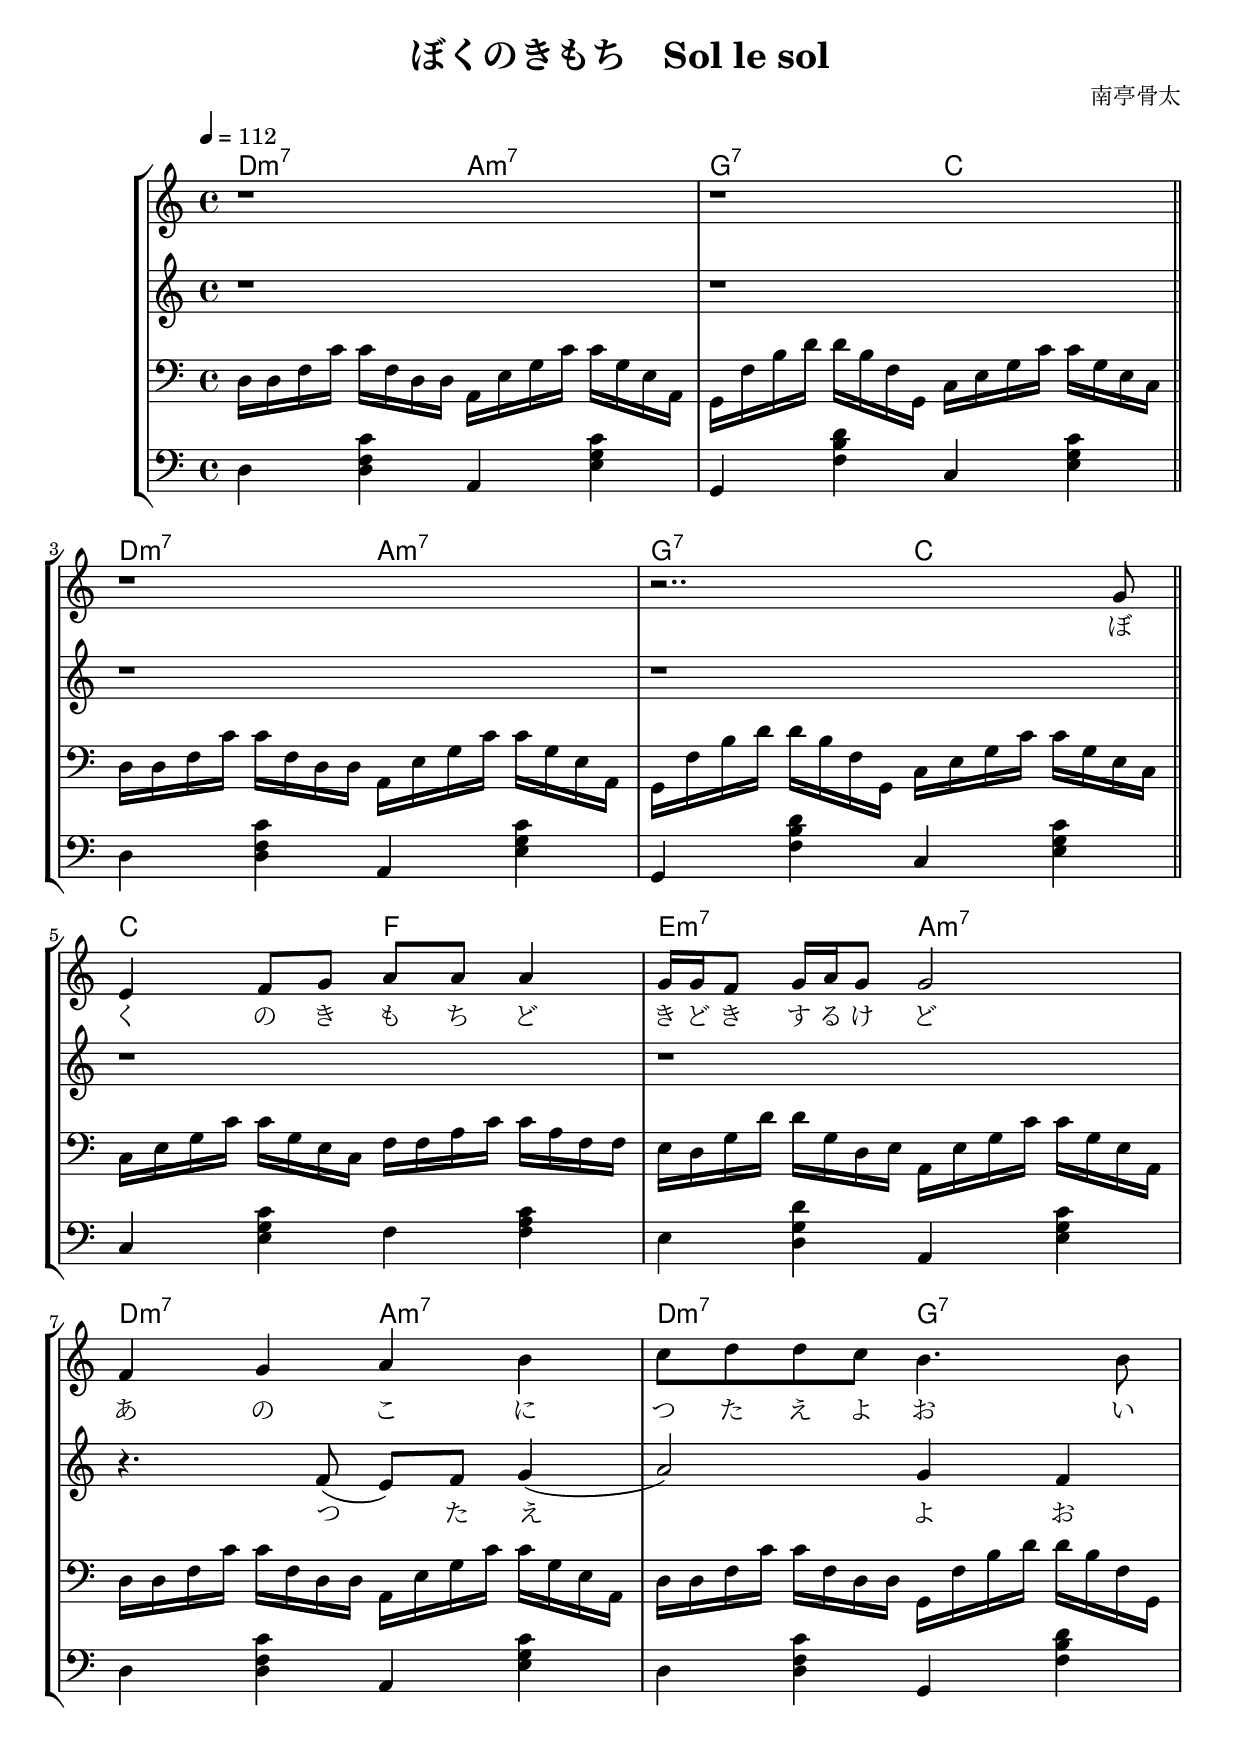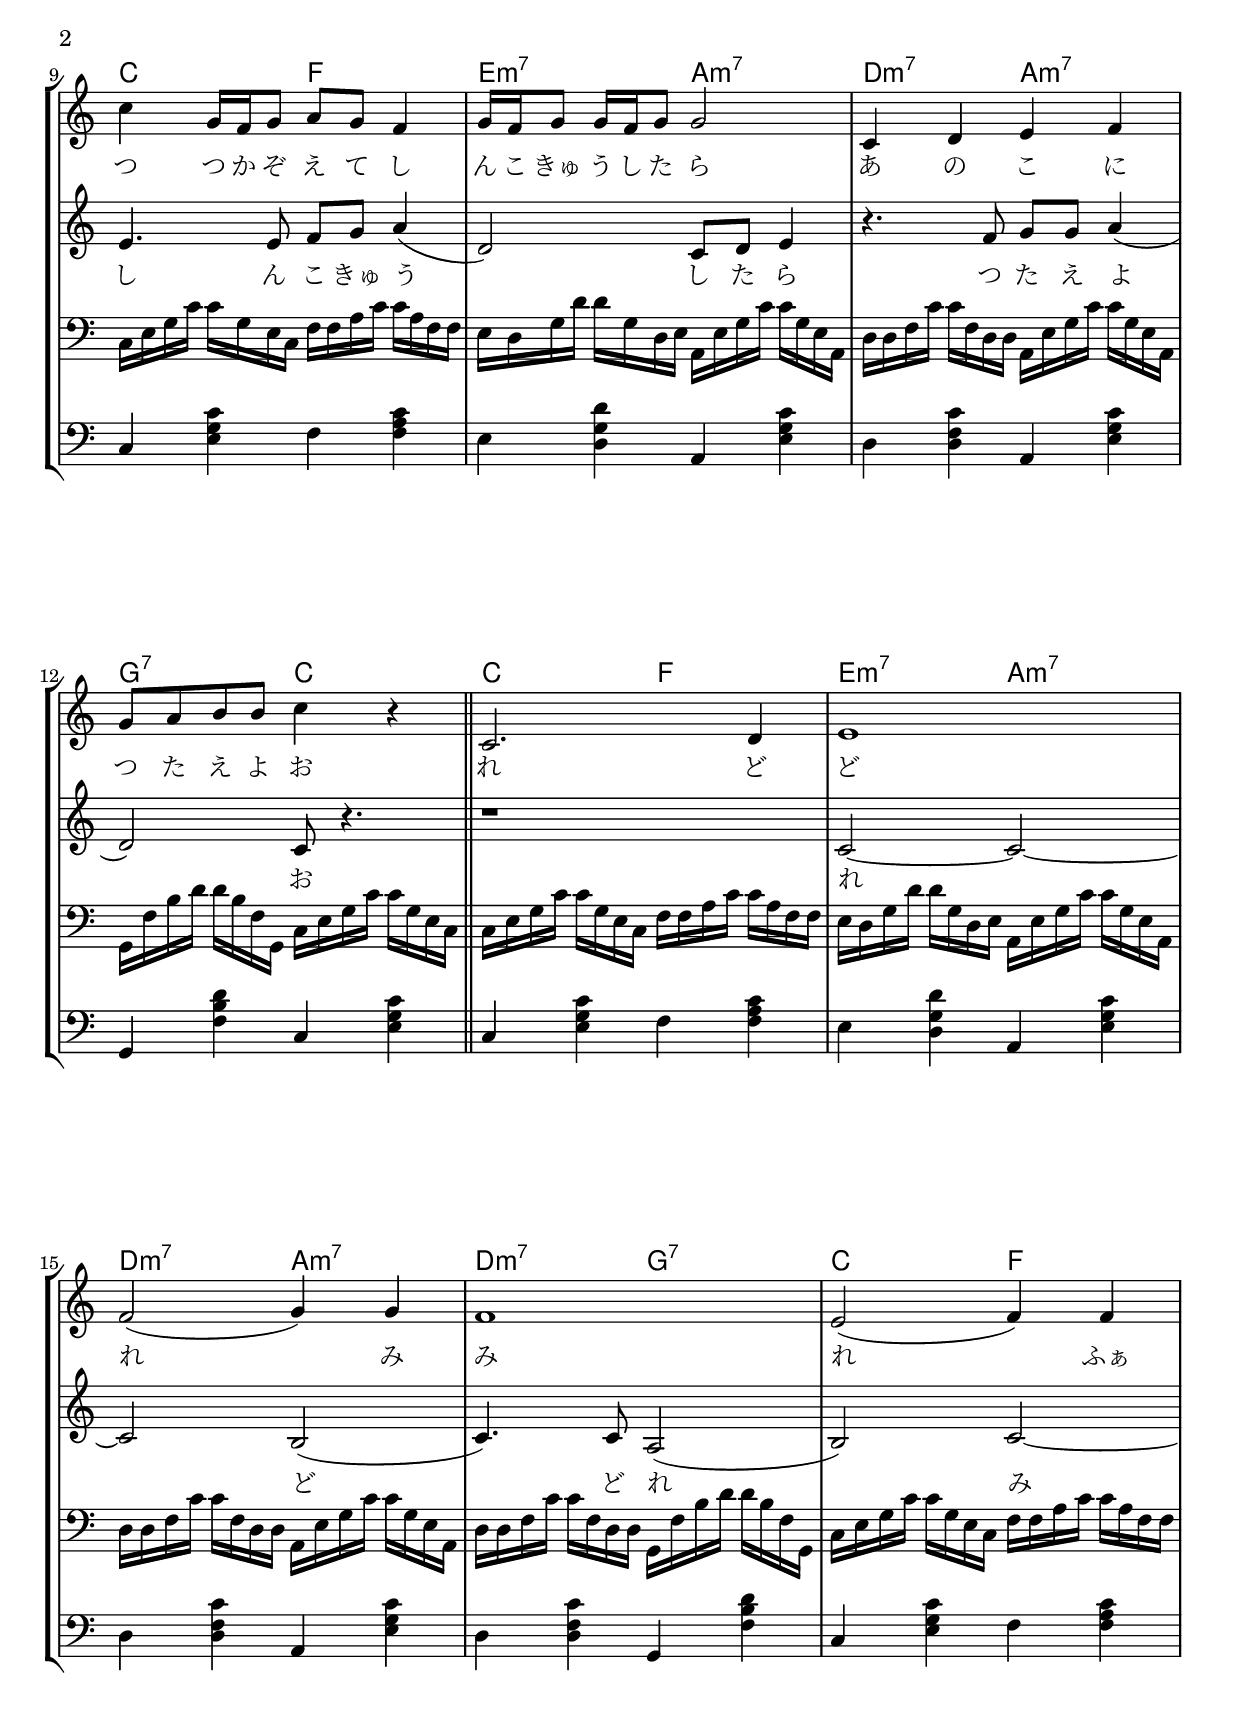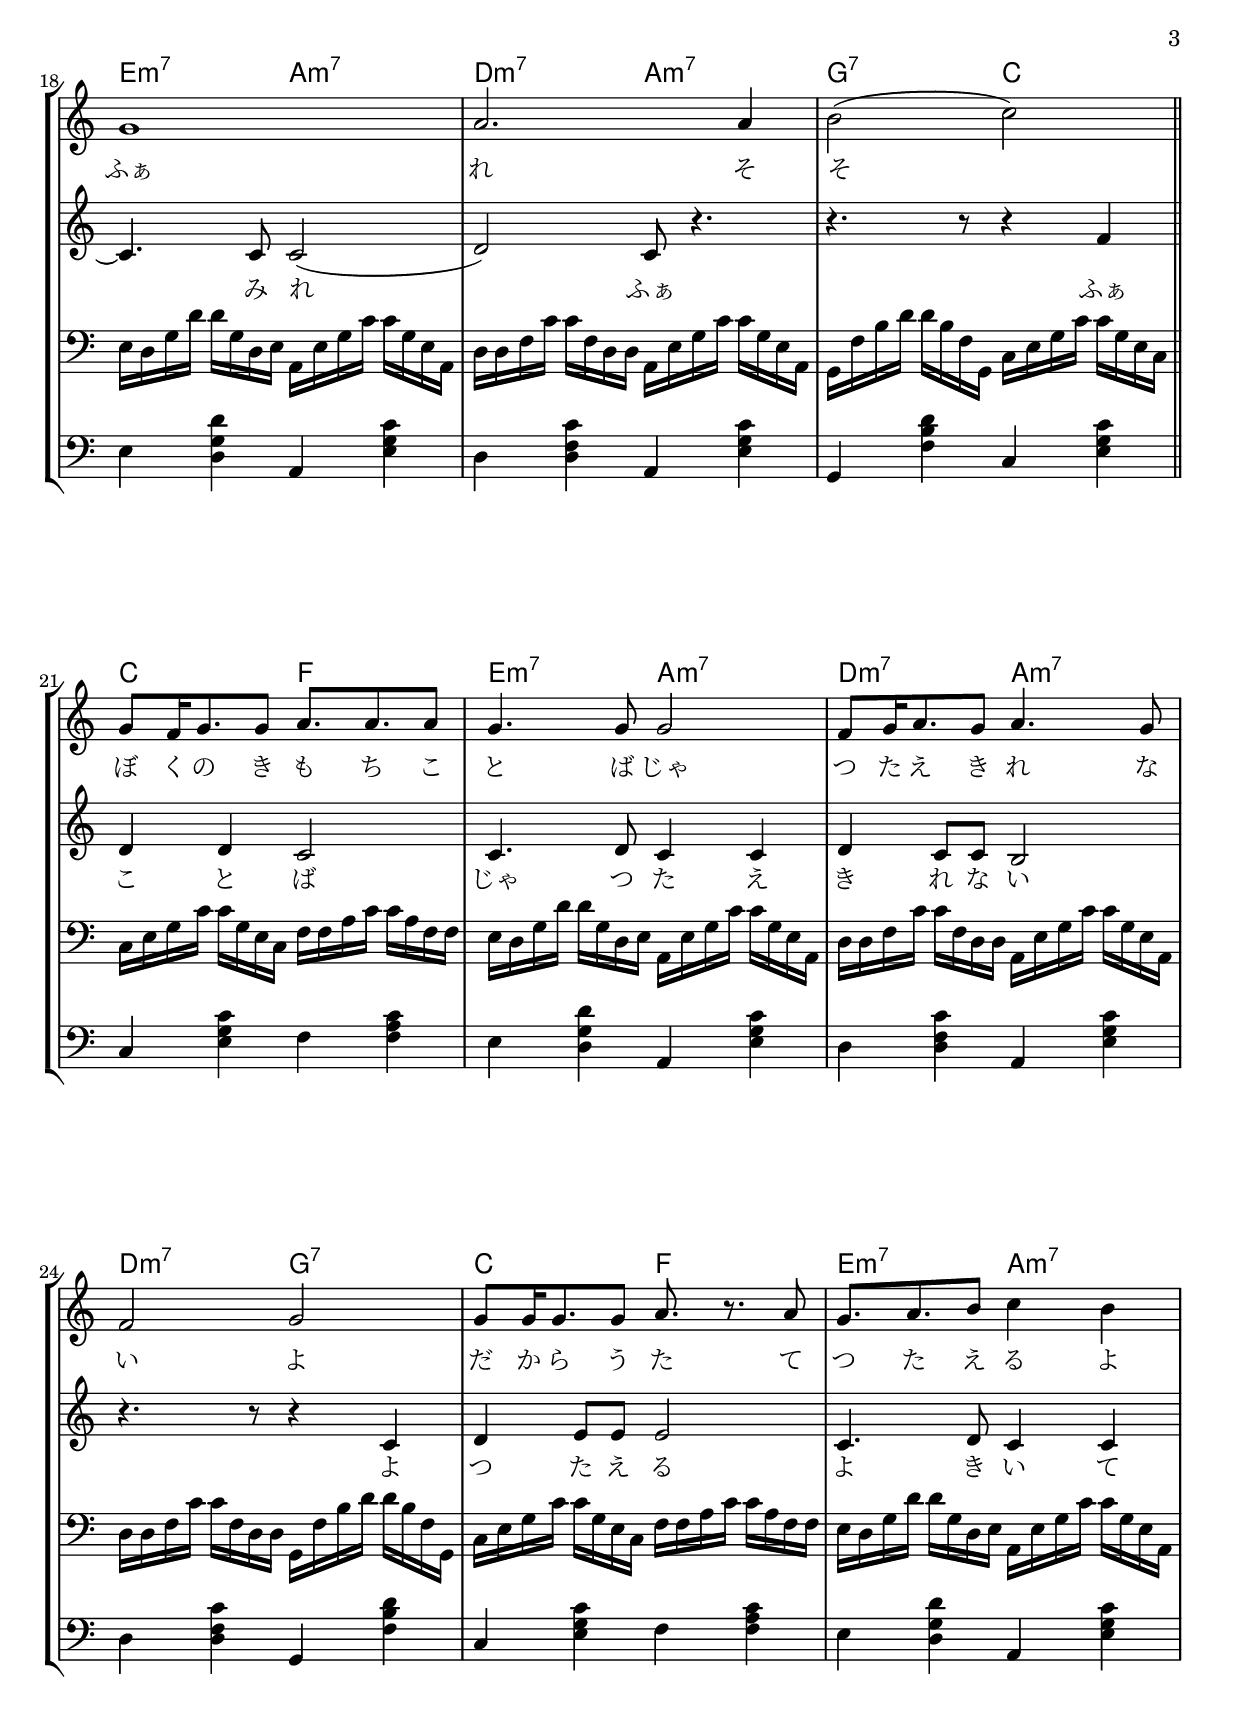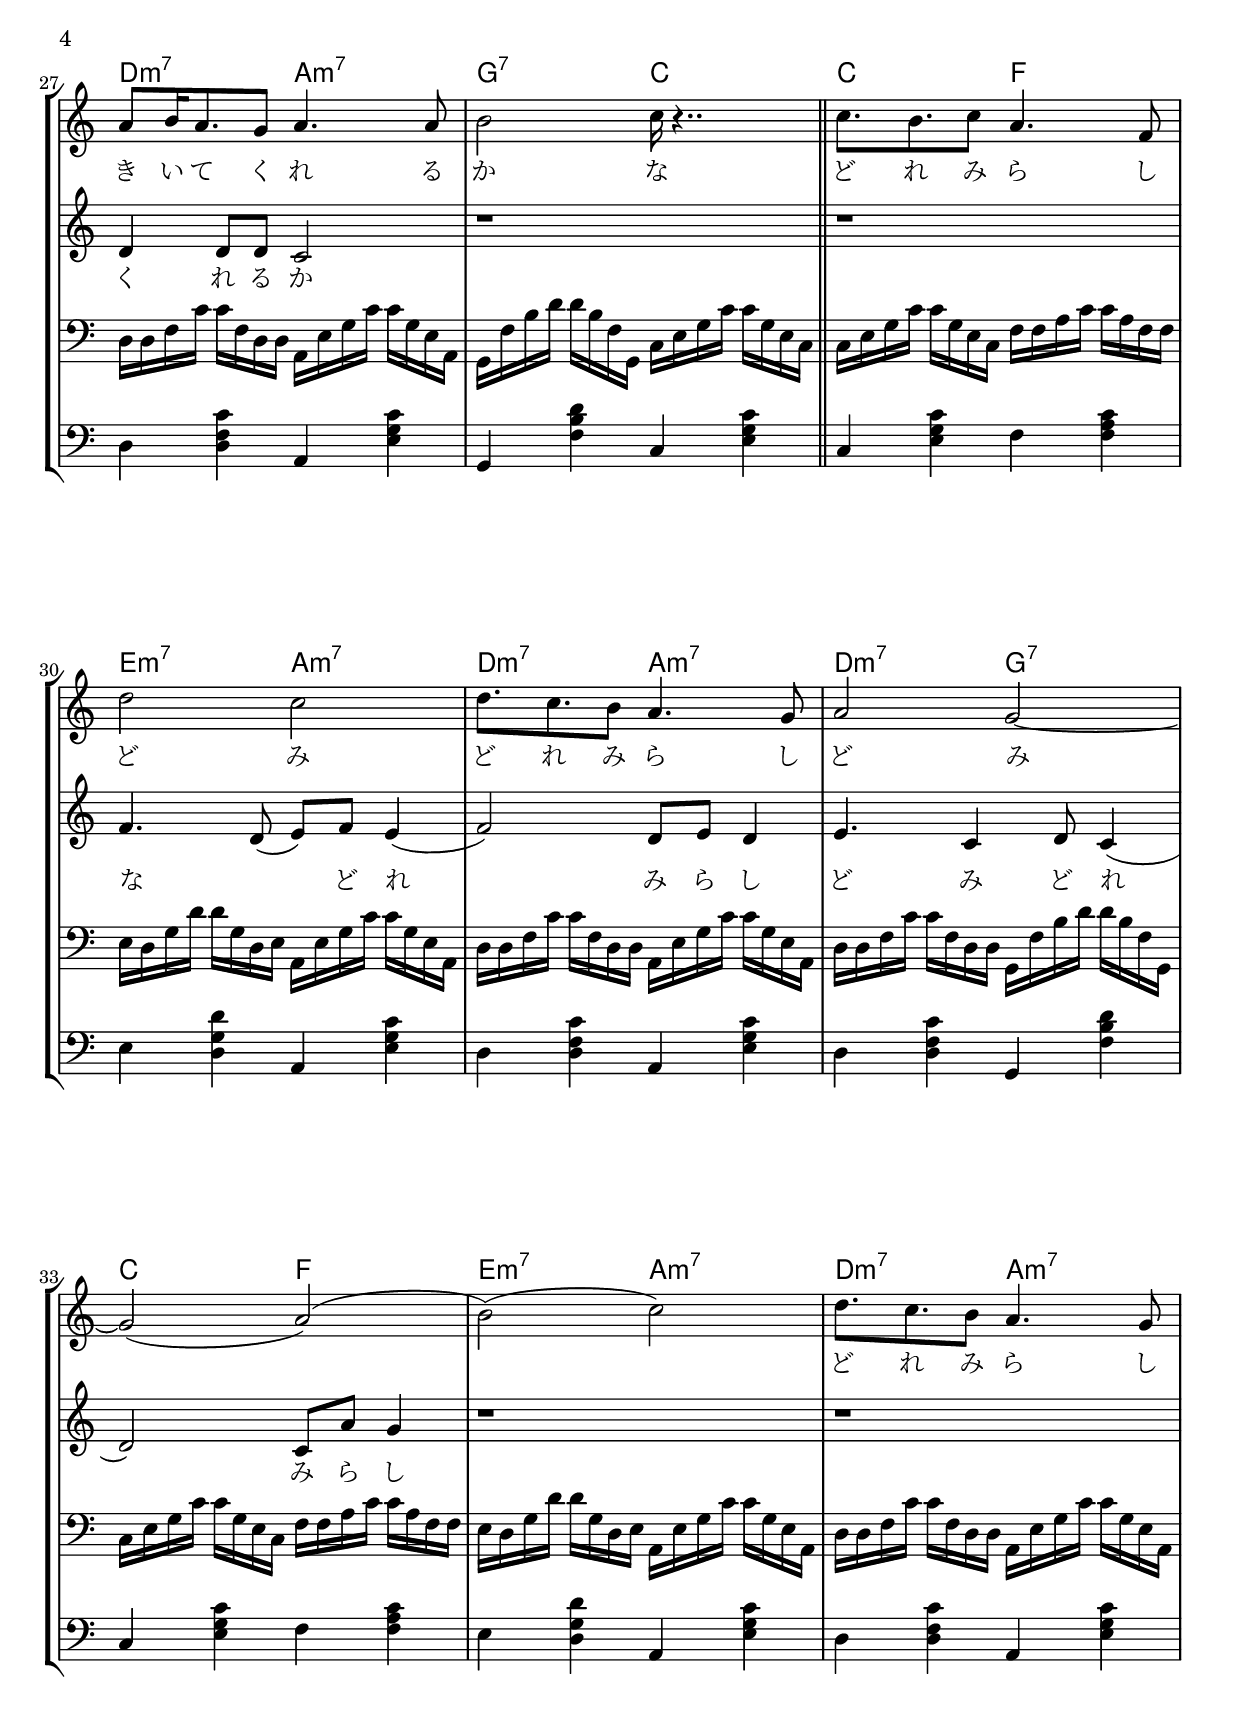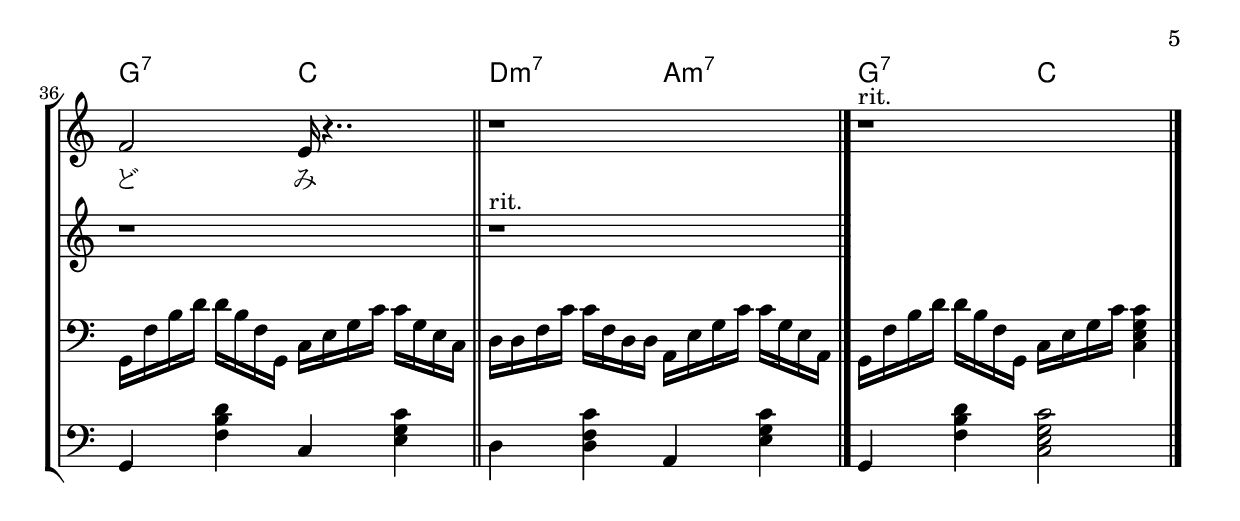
\version "2.12.1"

\header {
	title = \markup {"ぼくのきもち　Sol le sol"}
	composer = \markup \center-column {南亭骨太}
}

harmony = \chordmode {
	d2:min7 a:min7 g:7 c 

	d:min7 a:min7 g:7 c 

	c f e:min7 a:min7 d:min7 a:min7 d:min7 g:7 c f e:min7 a:min7 d:min7 a:min7 g:7 c 

	c f e:min7 a:min7 d:min7 a:min7 d:min7 g:7 c f e:min7 a:min7 d:min7 a:min7 g:7 c 

	c f e:min7 a:min7 d:min7 a:min7 d:min7 g:7 c f e:min7 a:min7 d:min7 a:min7 g:7 c 

	c f e:min7 a:min7 d:min7 a:min7 d:min7 g:7 c f e:min7 a:min7 d:min7 a:min7 g:7 c 

	d:min7 a:min7 g:7 c 
}

melody = {
	\key c \major
	\tempo 4 = 112
	r1 | r1   
	r1 | r2.. 
	\set Staff.midiInstrument = #"fss0.42"
	g'8 
	e'4  f'8  g'8  a'8  a'8  a'4 
	g'16  g'16  f'8  g'16  a'16  g'8  g'2 
	f'4  g'4  a'4  b'4 
	c''8  d''8  d''8  c''8  b'4.  b'8 
	c''4  g'16  f'16  g'8  a'8  g'8  f'4 
	g'16  f'16  g'8  g'16  f'16  g'8  g'2 
	c'4  d'4  e'4  f'4 
	g'8  a'8  b'8  b'8  c''4  	r4 	\set Staff.midiInstrument = #"fss0.35"
	 c'2.  d'4 
	e'1 
	f'2  (g'4)  g'4 
	f'1 
	e'2  (f'4)  f'4 
	g'1 
	a'2.  a'4 
	b'2  (c''2)
	\set Staff.midiInstrument = #"fss0.42"
	g'8  f'16  g'8.  g'8  a'8.  a'8.  a'8 
	g'4.  g'8  g'2 
	f'8  g'16  a'8.  g'8  a'4.  g'8 
	f'2  g'2 
	g'8  g'16  g'8.  g'8  a'8.  r8.  a'8 
	g'8.  a'8.  b'8  c''4  b'4 
	a'8  b'16  a'8.  g'8  a'4.  a'8 
	b'2  c''16  	r4.. 	\set Staff.midiInstrument = #"fss0.42"
	c''8.  b'8.  c''8  a'4.  f'8 
	d''2  c''2 
	d''8.  c''8.  b'8  a'4.  g'8 
	a'2  g'2~ 
	g'2  (a'2) 
	(b'2)  (c''2) 
	d''8.  c''8.  b'8  a'4.  g'8 
	f'2  e'16  	r4.. 	r1 | r1^"rit." \bar "|."
}

words = \lyricmode {
	
	
	ぼ  く  の  き  も  ち  ど  き  ど  き  す  る  け  ど  あ  の  こ  に  つ  た  え  よ  お  い  つ  つ  か  ぞ  え  て  し  ん  こ  きゅ  う  し  た  ら  あ  の  こ  に  つ  た  え  よ  お  
	れ  ど  ど  れ  み  み  れ  ふぁ  ふぁ  れ  そ  そ  
	ぼ  く  の  き  も  ち  こ  と  ば  じゃ  つ  た  え  き  れ  な  い  よ  だ  か  ら  う  た  て  つ  た  え  る  よ  き  い  て  く  れ  る  か  な  
	ど  れ  み  ら  し  ど  み  ど  れ  み  ら  し  ど  み  ど  れ  み  ら  し  ど  み  
	
}

secondmelody = {
	\key c \major
	\tempo 4 = 112
	r1 | r1   
	r1 | r1   
	\set Staff.midiInstrument = #"mmi0.38"
	r1
r1 ~ 
	r4.  f'8  (e'8)  f'8  g'4 
	(a'2)  g'4  f'4 
	e'4.  e'8  f'8  g'8  a'4 
	(d'2)  c'8  d'8  e'4 
	r4.  f'8  g'8  g'8  a'4 
	(d'2)  c'8  	r4. 	\set Staff.midiInstrument = #"mmi0.42"
	r1
 ~ 
	c'2  c'2~ 
	c'2  b2 
	(c'4.)  c'8  a2 
	(b2)  c'2~ 
	c'4.  c'8  c'2 
	(d'2)  c'8  	r4. 	\set Staff.midiInstrument = #"mmi0.38"
	r4.  r8  r4  f'4 
	d'4  d'4  c'2 
	c'4.  d'8  c'4  c'4 
	d'4  c'8  c'8  b2 
	r4.  r8  r4  c'4 
	d'4  e'8  e'8  e'2 
	c'4.  d'8  c'4  c'4 
	d'4  d'8  d'8  c'2
	\set Staff.midiInstrument = #"mmi0.42"
	r1
r1 ~ 
	f'4.  d'8  (e'8)  f'8  e'4 
	(f'2)  d'8  e'8  d'4 
	e'4.  c'4  d'8  c'4 
	(d'2)  c'8  a'8  g'4
	r1 r1 	r1 | r1^"rit." \bar "|."
}

secondwords = \lyricmode {
	
	
	つ  た  え  よ  お  し  ん  こ  きゅ  う  し  た  ら  つ  た  え  よ  お  
	れ  ど  ど  れ  み  み  れ  ふぁ  ふぁ  
	こ  と  ば  じゃ  つ  た  え  き  れ  な  い  よ  つ  た  え  る  よ  き  い  て  く  れ  る  か  な  
	ど  れ  み  ら  し  ど  み  ど  れ  み  ら  し  ど  み  
	
}

tempochange = {
	\tempo 4 = 112
	r1 | r1 \bar "||"
	\tempo 4 = 112
	r1 | r1 \bar "||"
	\tempo 4 = 112
	r1 | r1 | r1 | r1 | r1 | r1 | r1 | r1 \bar "||"
	\tempo 4 = 112
	r1 | r1 | r1 | r1 | r1 | r1 | r1 | r1 \bar "||"
	\tempo 4 = 112
	r1 | r1 | r1 | r1 | r1 | r1 | r1 | r1 \bar "||"
	\tempo 4 = 112
	r1 | r1 | r1 | r1 | r1 | r1 | r1 | r1 \bar "||"
	\tempo 4 = 112
	r1 | \tempo 4 = 84 r2 \tempo 4 = 74 r2 \bar "|."
}

mainacc = {
	\clef bass
	\set Staff.midiInstrument = #"Banjo"
	\key c \major
	\tempo 4 = 112
	d16 d f c' c' f d d
	a,16 e g c' c' g e a,
	g,16 f b d' d' b f g,
	c16 e g c' c' g e c
	\bar "||"

	\set Staff.midiInstrument = #"Banjo"
	d16 d f c' c' f d d
	a,16 e g c' c' g e a,
	g,16 f b d' d' b f g,
	c16 e g c' c' g e c
	\bar "||"

	\set Staff.midiInstrument = #"Banjo"
	c16 e g c' c' g e c
	f16 f a c' c' a f f
	e16 d g d' d' g d e
	a,16 e g c' c' g e a,
	d16 d f c' c' f d d
	a,16 e g c' c' g e a,
	d16 d f c' c' f d d
	g,16 f b d' d' b f g,
	c16 e g c' c' g e c
	f16 f a c' c' a f f
	e16 d g d' d' g d e
	a,16 e g c' c' g e a,
	d16 d f c' c' f d d
	a,16 e g c' c' g e a,
	g,16 f b d' d' b f g,
	c16 e g c' c' g e c
	\bar "||"

	\set Staff.midiInstrument = #"Banjo"
	c16 e g c' c' g e c
	f16 f a c' c' a f f
	e16 d g d' d' g d e
	a,16 e g c' c' g e a,
	d16 d f c' c' f d d
	a,16 e g c' c' g e a,
	d16 d f c' c' f d d
	g,16 f b d' d' b f g,
	c16 e g c' c' g e c
	f16 f a c' c' a f f
	e16 d g d' d' g d e
	a,16 e g c' c' g e a,
	d16 d f c' c' f d d
	a,16 e g c' c' g e a,
	g,16 f b d' d' b f g,
	c16 e g c' c' g e c
	\bar "||"

	\set Staff.midiInstrument = #"Banjo"
	c16 e g c' c' g e c
	f16 f a c' c' a f f
	e16 d g d' d' g d e
	a,16 e g c' c' g e a,
	d16 d f c' c' f d d
	a,16 e g c' c' g e a,
	d16 d f c' c' f d d
	g,16 f b d' d' b f g,
	c16 e g c' c' g e c
	f16 f a c' c' a f f
	e16 d g d' d' g d e
	a,16 e g c' c' g e a,
	d16 d f c' c' f d d
	a,16 e g c' c' g e a,
	g,16 f b d' d' b f g,
	c16 e g c' c' g e c
	\bar "||"

	\set Staff.midiInstrument = #"Banjo"
	c16 e g c' c' g e c
	f16 f a c' c' a f f
	e16 d g d' d' g d e
	a,16 e g c' c' g e a,
	d16 d f c' c' f d d
	a,16 e g c' c' g e a,
	d16 d f c' c' f d d
	g,16 f b d' d' b f g,
	c16 e g c' c' g e c
	f16 f a c' c' a f f
	e16 d g d' d' g d e
	a,16 e g c' c' g e a,
	d16 d f c' c' f d d
	a,16 e g c' c' g e a,
	g,16 f b d' d' b f g,
	c16 e g c' c' g e c
	\bar "||"

	\set Staff.midiInstrument = #"Banjo"
	d16 d f c' c' f d d
	a,16 e g c' c' g e a,
	g,16 f b d' d' b f g,
	c16 e g c' <c e g c'>4
	\bar "|."
}

subacc = {
	\clef bass
	\set Staff.midiInstrument = #"Lead 4 (chiff)"
	\key c \major
	\tempo 4 = 112
	d4 <d f c'>4
	a,4 <e g c'>4
	g,4 <f b d'>4
	c4 <e g c'>4
	\bar "||"

	\set Staff.midiInstrument = #"Woodblock"
	d4 <d f c'>4
	a,4 <e g c'>4
	g,4 <f b d'>4
	c4 <e g c'>4
	\bar "||"

	\set Staff.midiInstrument = #"Lead 4 (chiff)"
	c4 <e g c'>4
	f4 <f a c'>4
	e4 <d g d'>4
	a,4 <e g c'>4
	d4 <d f c'>4
	a,4 <e g c'>4
	d4 <d f c'>4
	g,4 <f b d'>4
	c4 <e g c'>4
	f4 <f a c'>4
	e4 <d g d'>4
	a,4 <e g c'>4
	d4 <d f c'>4
	a,4 <e g c'>4
	g,4 <f b d'>4
	c4 <e g c'>4
	\bar "||"

	\set Staff.midiInstrument = #"Woodblock"
	c4 <e g c'>4
	f4 <f a c'>4
	e4 <d g d'>4
	a,4 <e g c'>4
	d4 <d f c'>4
	a,4 <e g c'>4
	d4 <d f c'>4
	g,4 <f b d'>4
	c4 <e g c'>4
	f4 <f a c'>4
	e4 <d g d'>4
	a,4 <e g c'>4
	d4 <d f c'>4
	a,4 <e g c'>4
	g,4 <f b d'>4
	c4 <e g c'>4
	\bar "||"

	\set Staff.midiInstrument = #"Lead 4 (chiff)"
	c4 <e g c'>4
	f4 <f a c'>4
	e4 <d g d'>4
	a,4 <e g c'>4
	d4 <d f c'>4
	a,4 <e g c'>4
	d4 <d f c'>4
	g,4 <f b d'>4
	c4 <e g c'>4
	f4 <f a c'>4
	e4 <d g d'>4
	a,4 <e g c'>4
	d4 <d f c'>4
	a,4 <e g c'>4
	g,4 <f b d'>4
	c4 <e g c'>4
	\bar "||"

	\set Staff.midiInstrument = #"Lead 4 (chiff)"
	c4 <e g c'>4
	f4 <f a c'>4
	e4 <d g d'>4
	a,4 <e g c'>4
	d4 <d f c'>4
	a,4 <e g c'>4
	d4 <d f c'>4
	g,4 <f b d'>4
	c4 <e g c'>4
	f4 <f a c'>4
	e4 <d g d'>4
	a,4 <e g c'>4
	d4 <d f c'>4
	a,4 <e g c'>4
	g,4 <f b d'>4
	c4 <e g c'>4
	\bar "||"

	\set Staff.midiInstrument = #"Lead 4 (chiff)"
	d4 <d f c'>4
	a,4 <e g c'>4
	g,4 <f b d'>4
	<c e g c'>2
	\bar "|."
}

percA = {
	\drummode {
	r1 |r1 \bar "||"
	r1 |r1 \bar "||"
	r1 |r1 |r1 |r1 |r1 |r1 |r1 |r1 \bar "||"
	r1 |r1 |r1 |r1 |r1 |r1 |r1 |r1 \bar "||"
	r1 |r1 |r1 |r1 |r1 |r1 |r1 |r1 \bar "||"
	r1 |r1 |r1 |r1 |r1 |r1 |r1 |r1 \bar "||"
	r1 |r1 \bar "|."
	}
}

percB = {
	\drummode {
	r1 |r1 \bar "||"
	r1 |r1 \bar "||"
	r1 |r1 |r1 |r1 |r1 |r1 |r1 |r1 \bar "||"
	r1 |r1 |r1 |r1 |r1 |r1 |r1 |r1 \bar "||"
	r1 |r1 |r1 |r1 |r1 |r1 |r1 |r1 \bar "||"
	r1 |r1 |r1 |r1 |r1 |r1 |r1 |r1 \bar "||"
	r1 |r1 \bar "|."
	}
}

percC = {
	\drummode {
	r1 |r1 \bar "||"
	r1 |r1 \bar "||"
	r1 |r1 |r1 |r1 |r1 |r1 |r1 |r1 \bar "||"
	r1 |r1 |r1 |r1 |r1 |r1 |r1 |r1 \bar "||"
	r1 |r1 |r1 |r1 |r1 |r1 |r1 |r1 \bar "||"
	r1 |r1 |r1 |r1 |r1 |r1 |r1 |r1 \bar "||"
	r1 |r1 \bar "|."
	}
}

percD = {
	\drummode {
	r1 |r1 \bar "||"
	r1 |r1 \bar "||"
	r1 |r1 |r1 |r1 |r1 |r1 |r1 |r1 \bar "||"
	r1 |r1 |r1 |r1 |r1 |r1 |r1 |r1 \bar "||"
	r1 |r1 |r1 |r1 |r1 |r1 |r1 |r1 \bar "||"
	r1 |r1 |r1 |r1 |r1 |r1 |r1 |r1 \bar "||"
	r1 |r1 \bar "|."
	}
}

percE = {
	\drummode {
	r1 |r1 \bar "||"
	r1 |r1 \bar "||"
	r1 |r1 |r1 |r1 |r1 |r1 |r1 |r1 \bar "||"
	r1 |r1 |r1 |r1 |r1 |r1 |r1 |r1 \bar "||"
	r1 |r1 |r1 |r1 |r1 |r1 |r1 |r1 \bar "||"
	r1 |r1 |r1 |r1 |r1 |r1 |r1 |r1 \bar "||"
	r1 |r1 \bar "|."
	}
}

\score {
	<<
		\new StaffGroup <<
			\new ChordNames {\harmony}
			\new Voice = "melody" {\melody}
			\new Lyrics \lyricsto "melody" \words
			\new Voice = "secondmelody" {\secondmelody}
			\new Lyrics \lyricsto "secondmelody" \secondwords
			\new Staff = "mainacc" {\mainacc}
			\new Staff = "subacc" {\subacc}
		>>
	>>
	\layout { }
}
